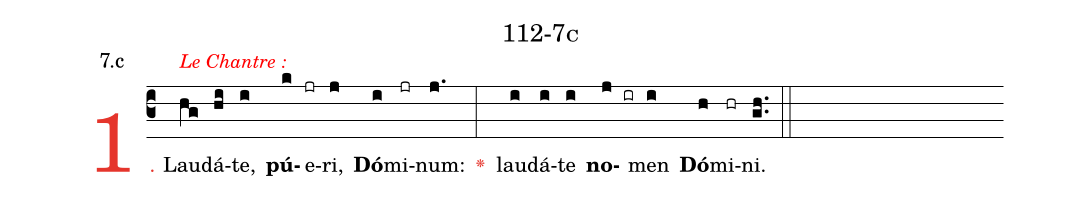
name: 112-7c;
annotation: 7.c;
%%
(c3)<c>1.</c> Lau<alt>{\textcolor{red}{Le Chantre :}}</alt>(hg)dá(hi)te,(i) <b>pú</b>(k)e(jr)ri,(j) <b>Dó</b>(i)mi(jr)num:(j.) <c><v>\greheightstar</v></c>(:) lau(i)dá(i)te(i) <b>no</b>(j ir)men(i) <b>Dó</b>(h)mi(hr)ni.(gh..) (::)
